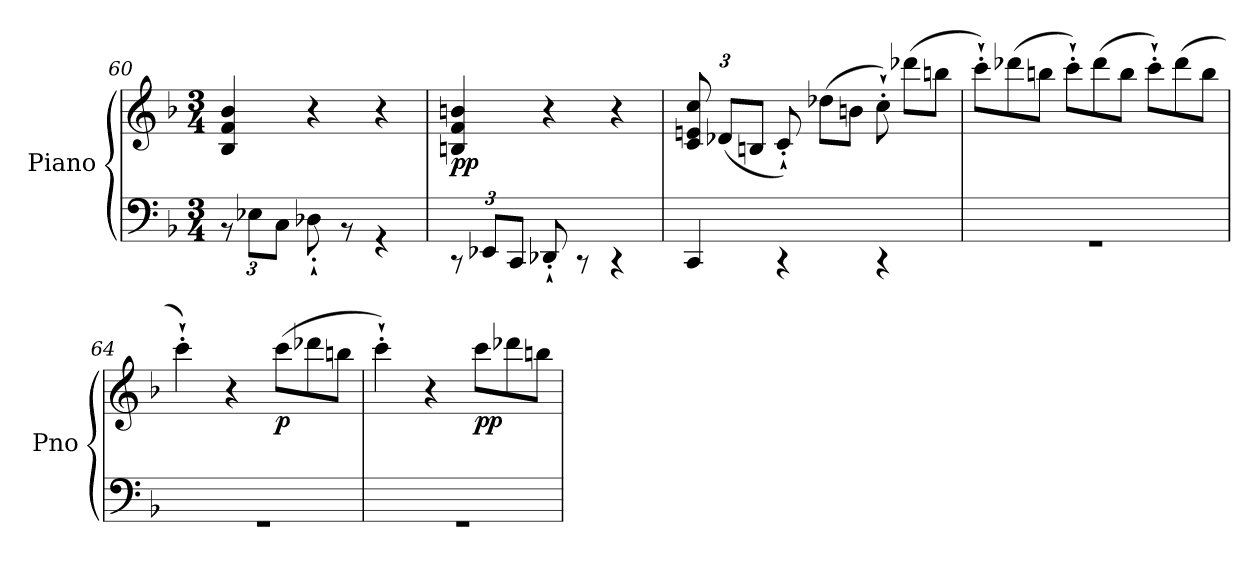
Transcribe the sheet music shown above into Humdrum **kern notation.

**kern	**kern	**dynam
*part1	*part1	*part1
*staff2	*staff1	*staff1/2
*I"Piano	*	*
*I'Pno	*	*
*clefF4	*clefG2	*
*k[b-]	*k[b-]	*
*M3/4	*M3/4	*
=60	=60	=60
*^	*	*
*	*Xbrackettup	*	*
2.ryy	12r	4B-/ 4f/ 4b-/	.
.	12E-X\L	.	.
.	12C\J	.	.
.	8D-X`'\	4r	.
.	8r	.	.
.	4r	4r	.
=61	=61	=61	=61
!	!	!	!LO:DY:b
2.ryy	12r	4Bn/ 4f/ 4bn/	pp
.	12EE-X/L	.	.
.	12CC/J	.	.
.	8DD-X`'/	4r	.
.	8r	.	.
.	4r	4r	.
!!LO:PB:g=z
=62	=62	=62	=62
*	*	*Xbrackettup	*
2.ryy	4CC/	12c/ 12en/ 12cc/	.
.	.	(12d-X/L	.
.	.	12Bn/J	.
*	*	*Xtuplet	*
.	4r	12c`'/)	.
!	!	!	!LO:DY:b
.	.	(12dd-X\L	other-dynamics
.	.	12bn\J	.
.	4r	12cc`'\)	.
.	.	(12ddd-X\L	.
.	.	12bbn\J	.
=63	=63	=63	=63
2.ryy	2.r	12ccc`'\L)	.
.	.	(12ddd-X\	.
.	.	12bbn\J	.
.	.	12ccc`'\L)	.
.	.	(12ddd-\	.
.	.	12bb\J	.
.	.	12ccc`'\L)	.
.	.	(12ddd-\	.
.	.	12bb\J	.
=64	=64	=64	=64
2.ryy	2.r	4ccc`'\)	.
.	.	4r	.
!	!	!	!LO:DY:b
.	.	(12ccc\L	p
.	.	12ddd-X\	.
.	.	12bbn\J	.
=65	=65	=65	=65
2.ryy	2.r	4ccc`'\)	.
.	.	4r	.
!	!	!	!LO:DY:b
.	.	12ccc\L	pp
.	.	12ddd-X\	.
.	.	12bbn\J	.
*v	*v	*	*
=	=	=
*-	*-	*-
